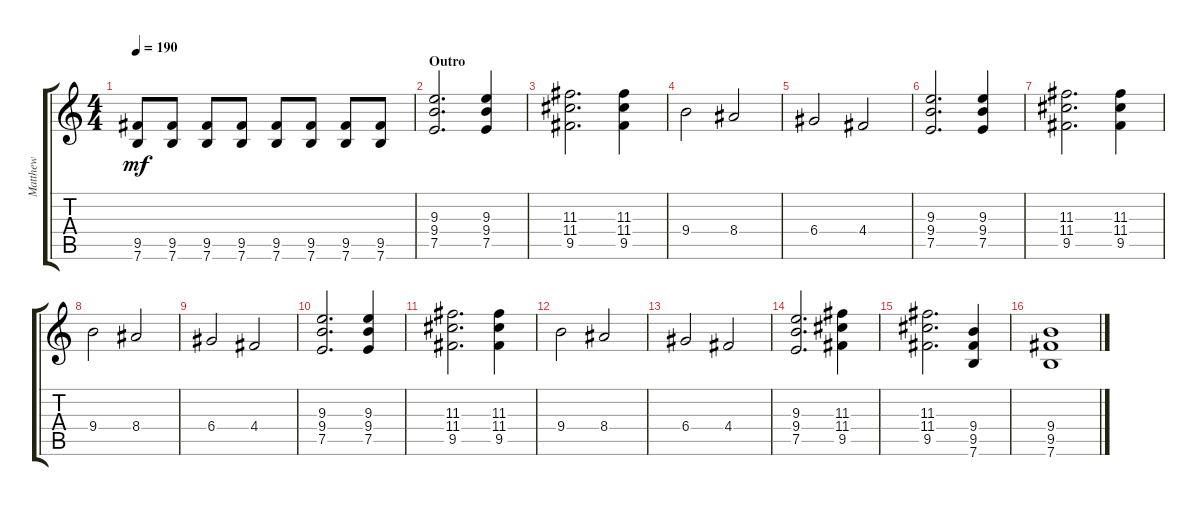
\track ("Matthew" "Matthew") {instrument distortionguitar}
\staff {score tabs}
\tuning (E4 B3 G3 D3 A2 E2) {hide}
\ts (4 4)
\tempo 190
\clef g2
\ks c
(9.5 7.6).8{dy mf} (9.5 7.6).8 (9.5 7.6).8 (9.5 7.6).8 (9.5 7.6).8 (9.5 7.6).8 (9.5 7.6).8 (9.5 7.6).8 |
\section ("" "Outro")
(9.3 9.4 7.5).2{d} (9.3 9.4 7.5).4 |
(11.3 11.4 9.5).2{d} (11.3 11.4 9.5).4 |
9.4.2 8.4.2 |
6.4.2 4.4.2 |
(9.3 9.4 7.5).2{d} (9.3 9.4 7.5).4 |
(11.3 11.4 9.5).2{d} (11.3 11.4 9.5).4 |
9.4.2 8.4.2 |
6.4.2 4.4.2 |
(9.3 9.4 7.5).2{d} (9.3 9.4 7.5).4 |
(11.3 11.4 9.5).2{d} (11.3 11.4 9.5).4 |
9.4.2 8.4.2 |
6.4.2 4.4.2 |
(9.3 9.4 7.5).2{d} (11.3 11.4 9.5).4 |
(11.3 11.4 9.5).2{d} (9.4 9.5 7.6).4 |
(9.4 9.5 7.6).1
